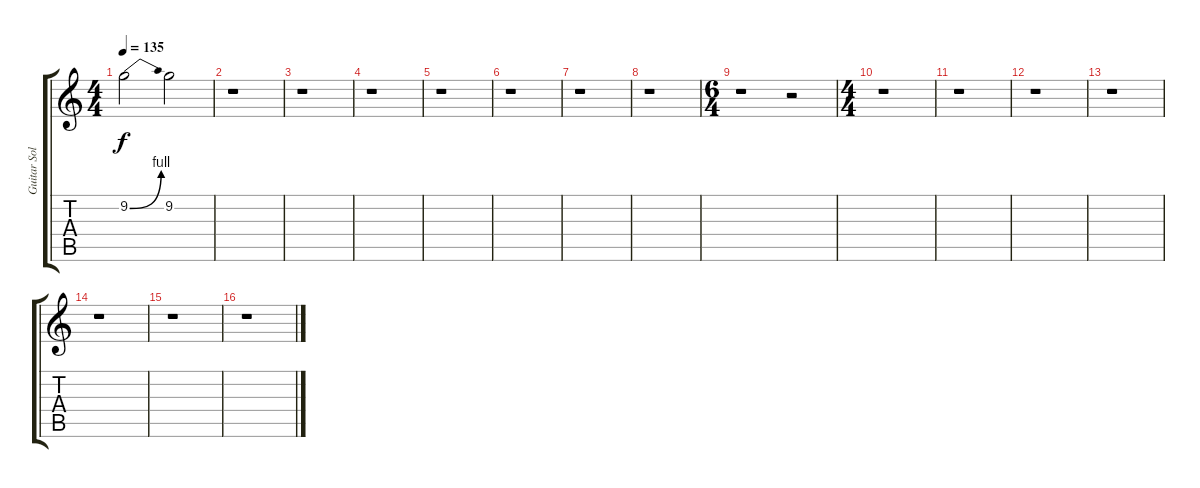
\track ("Guitar Solo" "Guitar Sol") {instrument overdrivenguitar}
\staff {score tabs}
\tuning (Eb4 Bb3 Gb3 Db3 Ab2 Eb2) {hide}
\ts (4 4)
\tempo 135
\clef g2
\ks c
9.2{be (bend 0 0 60 4)}.2{dy f} 9.2.2 |
r.1 |
r.1 |
r.1 |
r.1 |
r.1 |
r.1 |
r.1 |
\ts (6 4)
r.1 r.2 |
\ts (4 4)
r.1 |
r.1 |
r.1 |
r.1 |
r.1 |
r.1 |
r.1
